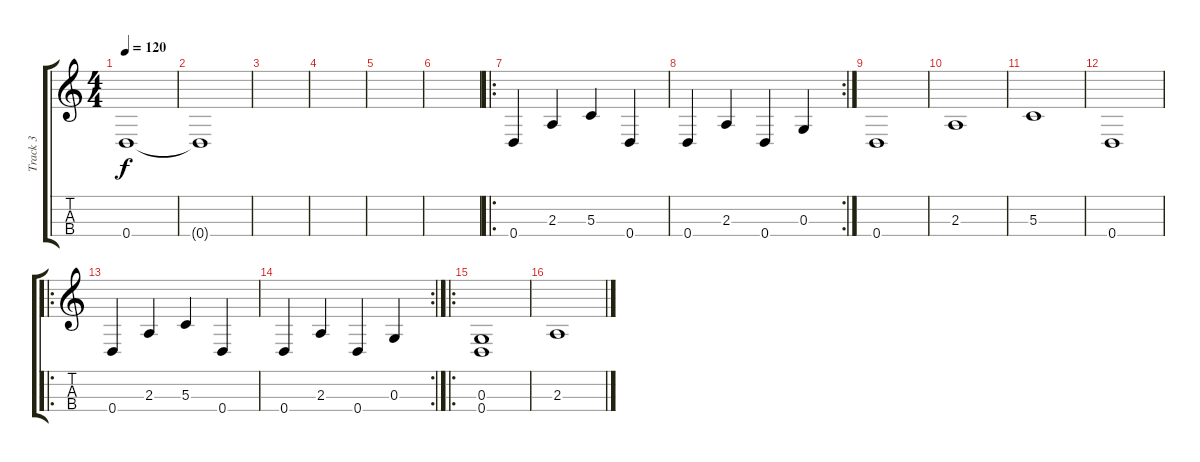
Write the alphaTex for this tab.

\track ("Track 3" "Track 3") {instrument churchorgan}
\staff {score tabs}
\tuning (E4 B3 G3 D3) {hide}
\ts (4 4)
\tempo 120
\clef g2
\ks c
0.4.1{dy f} |
0.4{t}.1 |
|
|
|
|
\ro
0.4.4 2.3.4 5.3.4 0.4.4 |
\rc 2
0.4.4 2.3.4 0.4.4 0.3.4 |
0.4.1 |
2.3.1 |
5.3.1 |
0.4.1 |
\ro
0.4.4 2.3.4 5.3.4 0.4.4 |
\rc 2
0.4.4 2.3.4 0.4.4 0.3.4 |
\ro
(0.3 0.4).1 |
2.3.1
